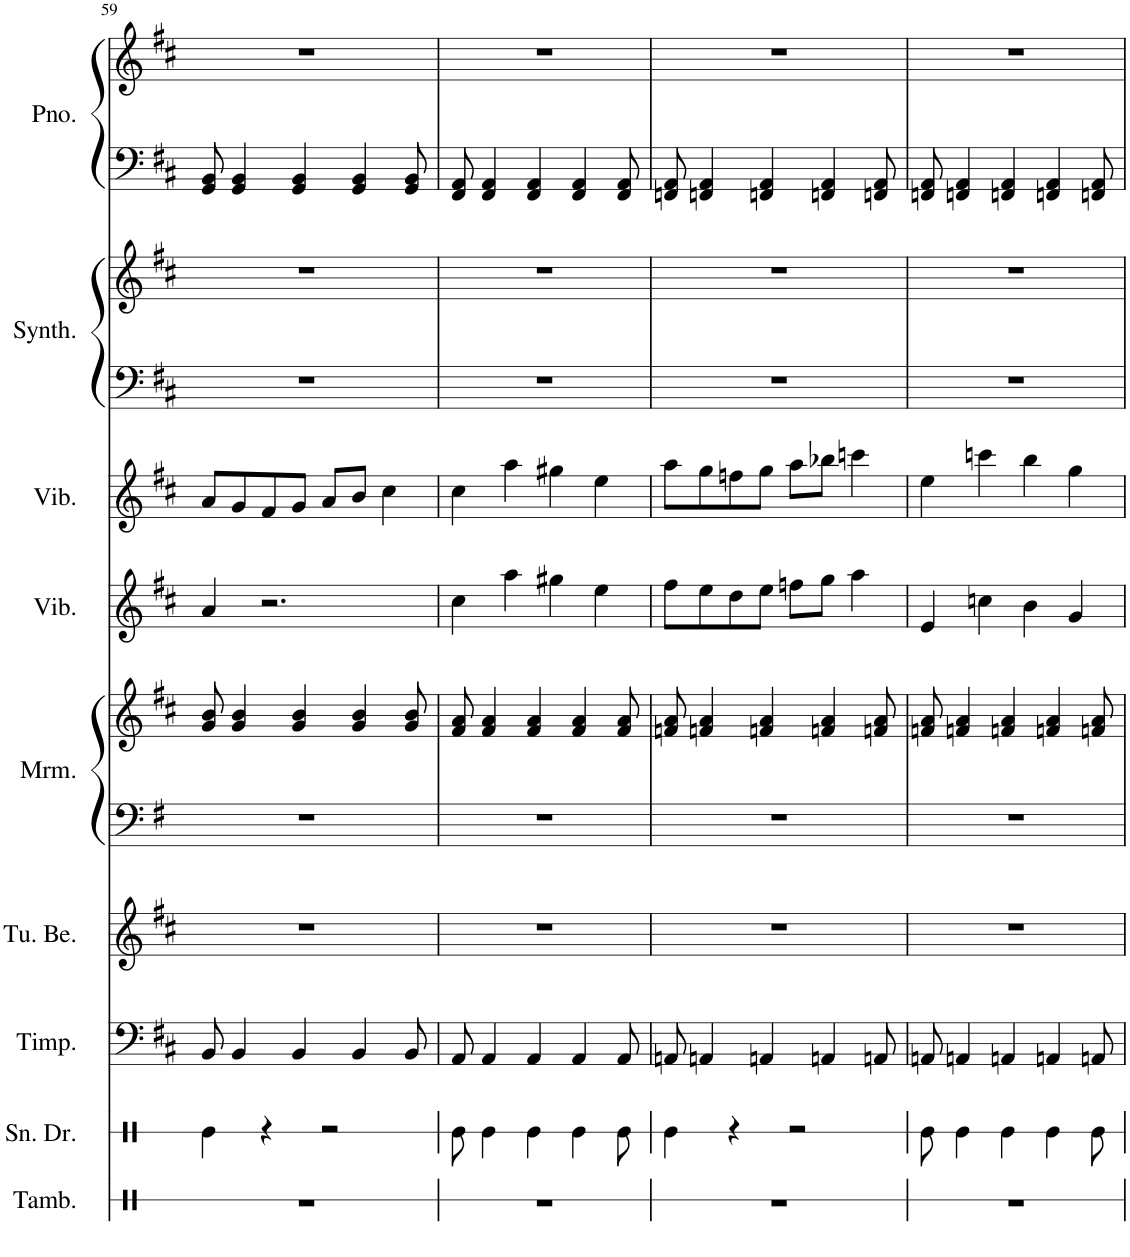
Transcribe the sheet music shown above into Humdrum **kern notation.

**kern	**kern	**kern	**kern	**kern	**kern	**kern	**kern	**kern	**kern	**kern	**kern
*part9	*part8	*part7	*part6	*part5	*part5	*part4	*part3	*part2	*part2	*part1	*part1
*staff12	*staff11	*staff10	*staff9	*staff8	*staff7	*staff6	*staff5	*staff4	*staff3	*staff2	*staff1
*I"Tambourine	*I"Snare Drum	*I"Timpani	*I"Tubular Bells	*I"Marimba	*	*I"Vibraphone	*I"Vibraphone	*I"Keyboard Synthesizer	*	*I"Piano	*
*I'Tamb.	*I'Sn. Dr.	*I'Timp.	*I'Tu. Be.	*I'Mrm.	*	*I'Vib.	*I'Vib.	*I'Synth.	*	*I'Pno.	*
!!LO:PB:g=z
*clefX	*clefX	*clefF4	*clefG2	*clefF4	*clefG2	*clefG2	*clefG2	*clefF4	*clefG2	*clefF4	*clefG2
*k[]	*k[]	*k[f#c#]	*k[f#c#]	*k[f#]	*k[f#c#]	*k[f#c#]	*k[f#c#]	*k[f#c#]	*k[f#c#]	*k[f#c#]	*k[f#c#]
*M4/4	*M4/4	*M4/4	*M4/4	*M4/4	*M4/4	*M4/4	*M4/4	*M4/4	*M4/4	*M4/4	*M4/4
=59	=59	=59	=59	=59	=59	=59	=59	=59	=59	=59	=59
1r	4Re\	8BB/	1r	1r	8g/ 8b/	4a/	8a/L	1r	1r	8GG/ 8BB/	1r
.	.	4BB/	.	.	4g/ 4b/	.	8g/	.	.	4GG/ 4BB/	.
.	4r	.	.	.	.	2.r	8f#/	.	.	.	.
.	.	4BB/	.	.	4g/ 4b/	.	8g/J	.	.	4GG/ 4BB/	.
.	2r	.	.	.	.	.	8a/L	.	.	.	.
.	.	4BB/	.	.	4g/ 4b/	.	8b/J	.	.	4GG/ 4BB/	.
.	.	.	.	.	.	.	4cc#\	.	.	.	.
.	.	8BB/	.	.	8g/ 8b/	.	.	.	.	8GG/ 8BB/	.
=60	=60	=60	=60	=60	=60	=60	=60	=60	=60	=60	=60
1r	8Re\	8AA/	1r	1r	8f#/ 8a/	4cc#\	4cc#\	1r	1r	8FF#/ 8AA/	1r
.	4Re\	4AA/	.	.	4f#/ 4a/	.	.	.	.	4FF#/ 4AA/	.
.	.	.	.	.	.	4aa\	4aa\	.	.	.	.
.	4Re\	4AA/	.	.	4f#/ 4a/	.	.	.	.	4FF#/ 4AA/	.
.	.	.	.	.	.	4gg#X\	4gg#X\	.	.	.	.
.	4Re\	4AA/	.	.	4f#/ 4a/	.	.	.	.	4FF#/ 4AA/	.
.	.	.	.	.	.	4ee\	4ee\	.	.	.	.
.	8Re\	8AA/	.	.	8f#/ 8a/	.	.	.	.	8FF#/ 8AA/	.
=61	=61	=61	=61	=61	=61	=61	=61	=61	=61	=61	=61
1r	4Re\	8AAn/	1r	1r	8fn/ 8a/	8ff#\L	8aa\L	1r	1r	8FFn/ 8AA/	1r
.	.	4AAn/	.	.	4fn/ 4a/	8ee\	8gg\	.	.	4FFn/ 4AA/	.
.	4r	.	.	.	.	8dd\	8ffn\	.	.	.	.
.	.	4AAn/	.	.	4fn/ 4a/	8ee\J	8gg\J	.	.	4FFn/ 4AA/	.
.	2r	.	.	.	.	8ffn\L	8aa\L	.	.	.	.
.	.	4AAn/	.	.	4fn/ 4a/	8gg\J	8bb-X\J	.	.	4FFn/ 4AA/	.
.	.	.	.	.	.	4aa\	4cccn\	.	.	.	.
.	.	8AAn/	.	.	8fn/ 8a/	.	.	.	.	8FFn/ 8AA/	.
=62	=62	=62	=62	=62	=62	=62	=62	=62	=62	=62	=62
1r	8Re\	8AAn/	1r	1r	8fn/ 8a/	4e/	4ee\	1r	1r	8FFn/ 8AA/	1r
.	4Re\	4AAn/	.	.	4fn/ 4a/	.	.	.	.	4FFn/ 4AA/	.
.	.	.	.	.	.	4ccn\	4cccn\	.	.	.	.
.	4Re\	4AAn/	.	.	4fn/ 4a/	.	.	.	.	4FFn/ 4AA/	.
.	.	.	.	.	.	4b\	4bb\	.	.	.	.
.	4Re\	4AAn/	.	.	4fn/ 4a/	.	.	.	.	4FFn/ 4AA/	.
.	.	.	.	.	.	4g/	4gg\	.	.	.	.
.	8Re\	8AAn/	.	.	8fn/ 8a/	.	.	.	.	8FFn/ 8AA/	.
=	=	=	=	=	=	=	=	=	=	=	=
*-	*-	*-	*-	*-	*-	*-	*-	*-	*-	*-	*-
